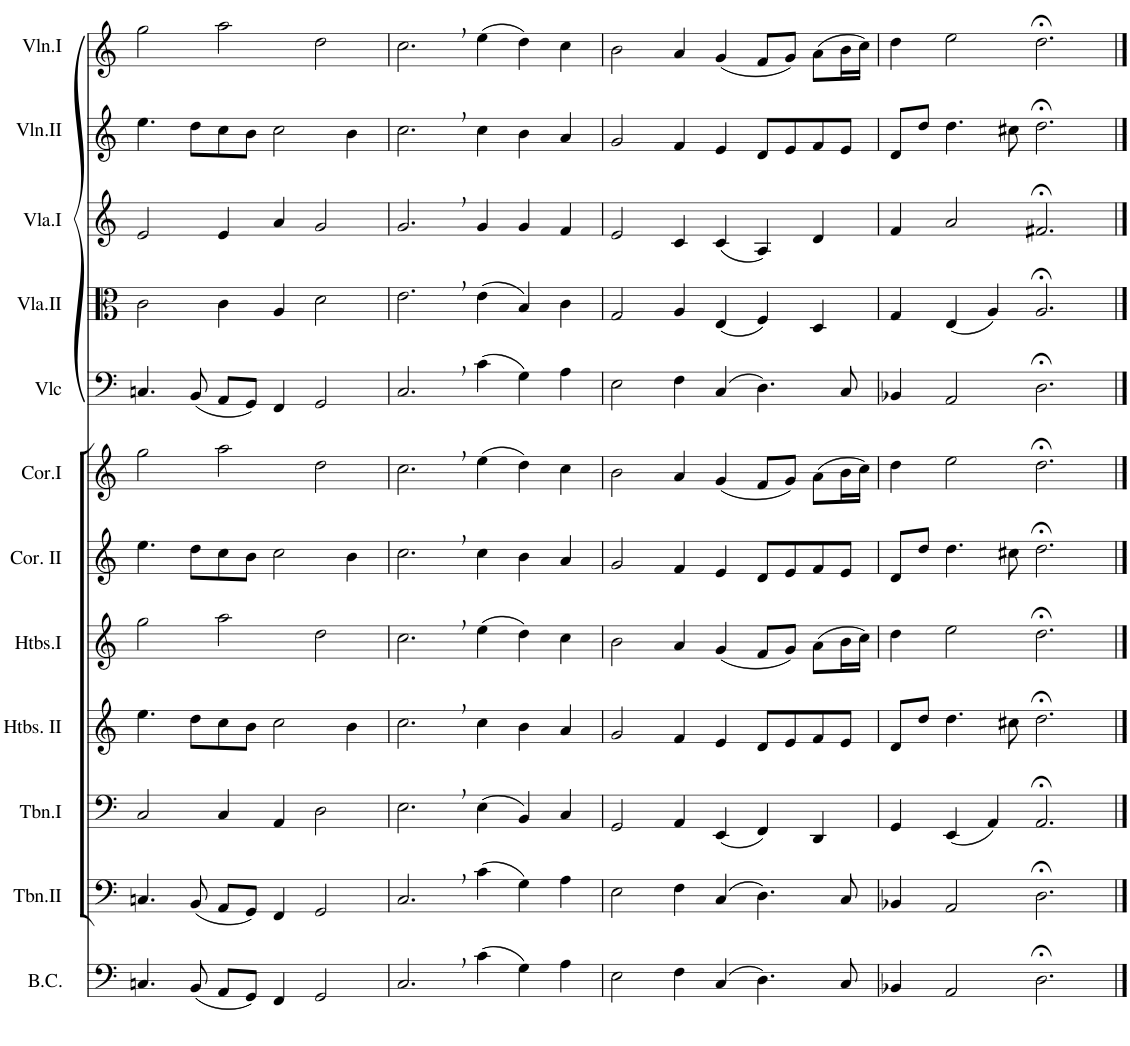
**kern	**kern	**kern	**kern	**kern	**kern	**kern	**kern	**kern	**kern	**kern	**kern
*part12	*part11	*part10	*part9	*part8	*part7	*part6	*part5	*part4	*part3	*part2	*part1
*staff12	*staff11	*staff10	*staff9	*staff8	*staff7	*staff6	*staff5	*staff4	*staff3	*staff2	*staff1
*I"Basse Continue	*I"Trombone II	*I"Trombone I	*I"Hautbois II	*I"Hautbois I	*I"Cornetto II	*I"Cornetto I	*I"Violoncelle	*I"Viola II	*I"Viola I	*I"Violon II	*I"Violon I
*I'B.C.	*I'Tbn.II	*I'Tbn.I	*I'Htbs. II	*I'Htbs.I	*I'Cor. II	*I'Cor.I	*I'Vlc	*I'Vla.II	*I'Vla.I	*I'Vln.II	*I'Vln.I
!!LO:PB:g=z
*clefF4	*clefF4	*clefF4	*clefG2	*clefG2	*clefG2	*clefG2	*clefF4	*clefC3	*clefG2	*clefG2	*clefG2
*k[]	*k[]	*k[]	*k[]	*k[]	*k[]	*k[]	*k[]	*k[]	*k[]	*k[]	*k[]
*M6/4	*M6/4	*M6/4	*M6/4	*M6/4	*M6/4	*M6/4	*M6/4	*M6/4	*M6/4	*M6/4	*M6/4
=106	=106	=106	=106	=106	=106	=106	=106	=106	=106	=106	=106
4.Cn/	4.Cn/	2C/	4.ee\	2gg\	4.ee\	2gg\	4.Cn/	2c\	2e/	4.ee\	2gg\
(8BB/	(8BB/	.	8dd\L	.	8dd\L	.	(8BB/	.	.	8dd\L	.
8AA/L	8AA/L	4C/	8cc\	2aa\	8cc\	2aa\	8AA/L	4c\	4e/	8cc\	2aa\
8GG/J)	8GG/J)	.	8b\J	.	8b\J	.	8GG/J)	.	.	8b\J	.
4FF/	4FF/	4AA/	2cc\	.	2cc\	.	4FF/	4A/	4a/	2cc\	.
2GG/	2GG/	2D\	.	2dd\	.	2dd\	2GG/	2d\	2g/	.	2dd\
.	.	.	4b\	.	4b\	.	.	.	.	4b\	.
=107	=107	=107	=107	=107	=107	=107	=107	=107	=107	=107	=107
2.C,/	2.C,/	2.E,\	2.cc,\	2.cc,\	2.cc,\	2.cc,\	2.C,/	2.e,\	2.g,/	2.cc,\	2.cc,\
(4c\	(4c\	(4E\	4cc\	(4ee\	4cc\	(4ee\	(4c\	(4e\	4g/	4cc\	(4ee\
4G\)	4G\)	4BB/)	4b\	4dd\)	4b\	4dd\)	4G\)	4B/)	4g/	4b\	4dd\)
4A\	4A\	4C/	4a/	4cc\	4a/	4cc\	4A\	4c\	4f/	4a/	4cc\
=108	=108	=108	=108	=108	=108	=108	=108	=108	=108	=108	=108
2E\	2E\	2GG/	2g/	2b\	2g/	2b\	2E\	2G/	2e/	2g/	2b\
4F\	4F\	4AA/	4f/	4a/	4f/	4a/	4F\	4A/	4c/	4f/	4a/
(4C/	(4C/	(4EE/	4e/	(4g/	4e/	(4g/	(4C/	(4E/	(4c/	4e/	(4g/
4.D\)	4.D\)	4FF/)	8d/L	8f/L	8d/L	8f/L	4.D\)	4F/)	4A/)	8d/L	8f/L
.	.	.	8e/	8g/J)	8e/	8g/J)	.	.	.	8e/	8g/J)
.	.	4DD/	8f/	(8a\L	8f/	(8a\L	.	4D/	4d/	8f/	(8a\L
8C/	8C/	.	8e/J	16b\L	8e/J	16b\L	8C/	.	.	8e/J	16b\L
.	.	.	.	16cc\JJ)	.	16cc\JJ)	.	.	.	.	16cc\JJ)
=109	=109	=109	=109	=109	=109	=109	=109	=109	=109	=109	=109
4BB-X/	4BB-X/	4GG/	8d/L	4dd\	8d/L	4dd\	4BB-X/	4G/	4f/	8d/L	4dd\
.	.	.	8dd/J	.	8dd/J	.	.	.	.	8dd/J	.
2AA/	2AA/	(4EE/	4.dd\	2ee\	4.dd\	2ee\	2AA/	(4E/	2a/	4.dd\	2ee\
.	.	4AA/)	.	.	.	.	.	4A/)	.	.	.
.	.	.	8cc#X\	.	8cc#X\	.	.	.	.	8cc#X\	.
2.D;<\	2.D;<\	2.AA;</	2.dd;<\	2.dd;<\	2.dd;<\	2.dd;<\	2.D;<\	2.A;</	2.f#X;</	2.dd;<\	2.dd;<\
==	==	==	==	==	==	==	==	==	==	==	==
*-	*-	*-	*-	*-	*-	*-	*-	*-	*-	*-	*-
